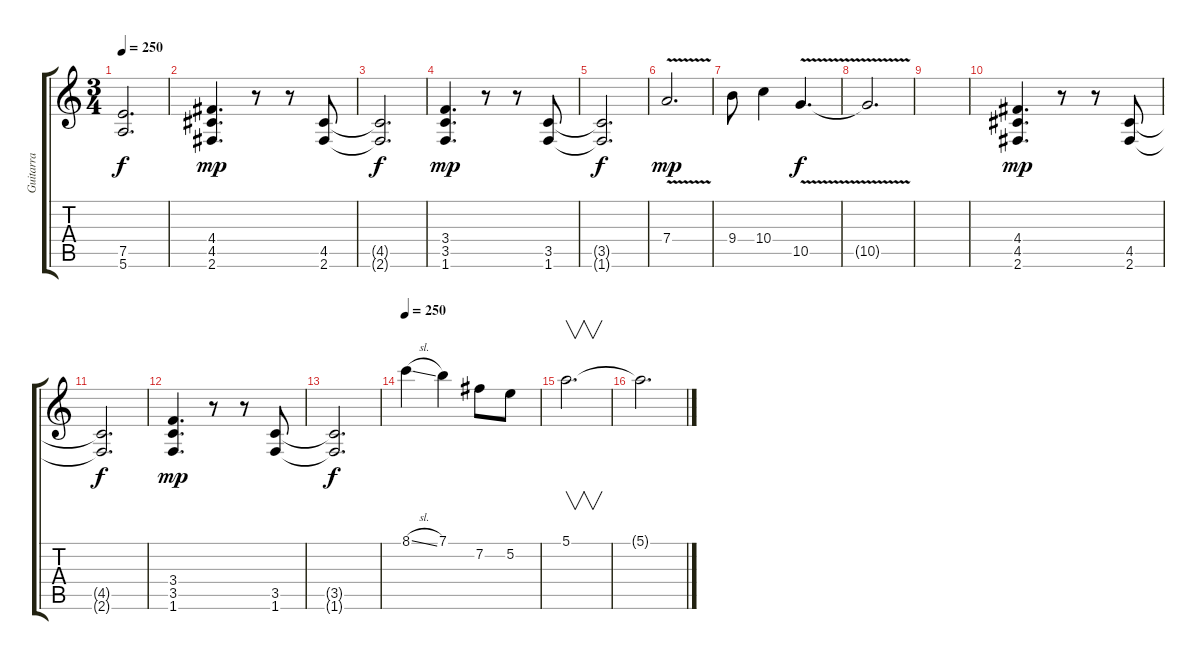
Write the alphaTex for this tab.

\track ("Guitarra" "Guitarra") {instrument overdrivenguitar}
\staff {score tabs}
\tuning (E4 B3 G3 D3 A2 E2) {hide}
\ts (3 4)
\tempo 250
\clef g2
\ks c
(7.5{t} 5.6{t}).2{d dy f} |
(4.4 4.5 2.6).4{d dy mp} r.8 r.8 (4.5 2.6).8 |
(4.5{t} 2.6{t}).2{d dy f} |
(3.4 3.5 1.6).4{d dy mp} r.8 r.8 (3.5 1.6).8 |
(3.5{t} 1.6{t}).2{d dy f} |
7.4{v}.2{d dy mp} |
9.4.8 10.4.4 10.5{v}.4{d dy f} |
10.5{t}.2{d} |
|
(4.4 4.5 2.6).4{d dy mp} r.8 r.8 (4.5 2.6).8 |
(4.5{t} 2.6{t}).2{d dy f} |
(3.4 3.5 1.6).4{d dy mp} r.8 r.8 (3.5 1.6).8 |
(3.5{t} 1.6{t}).2{d dy f} |
\tempo 250
8.1{sl}.4 7.1.4 7.2.8 5.2.8 |
5.1.2{v d} |
5.1{t}.2{d}
